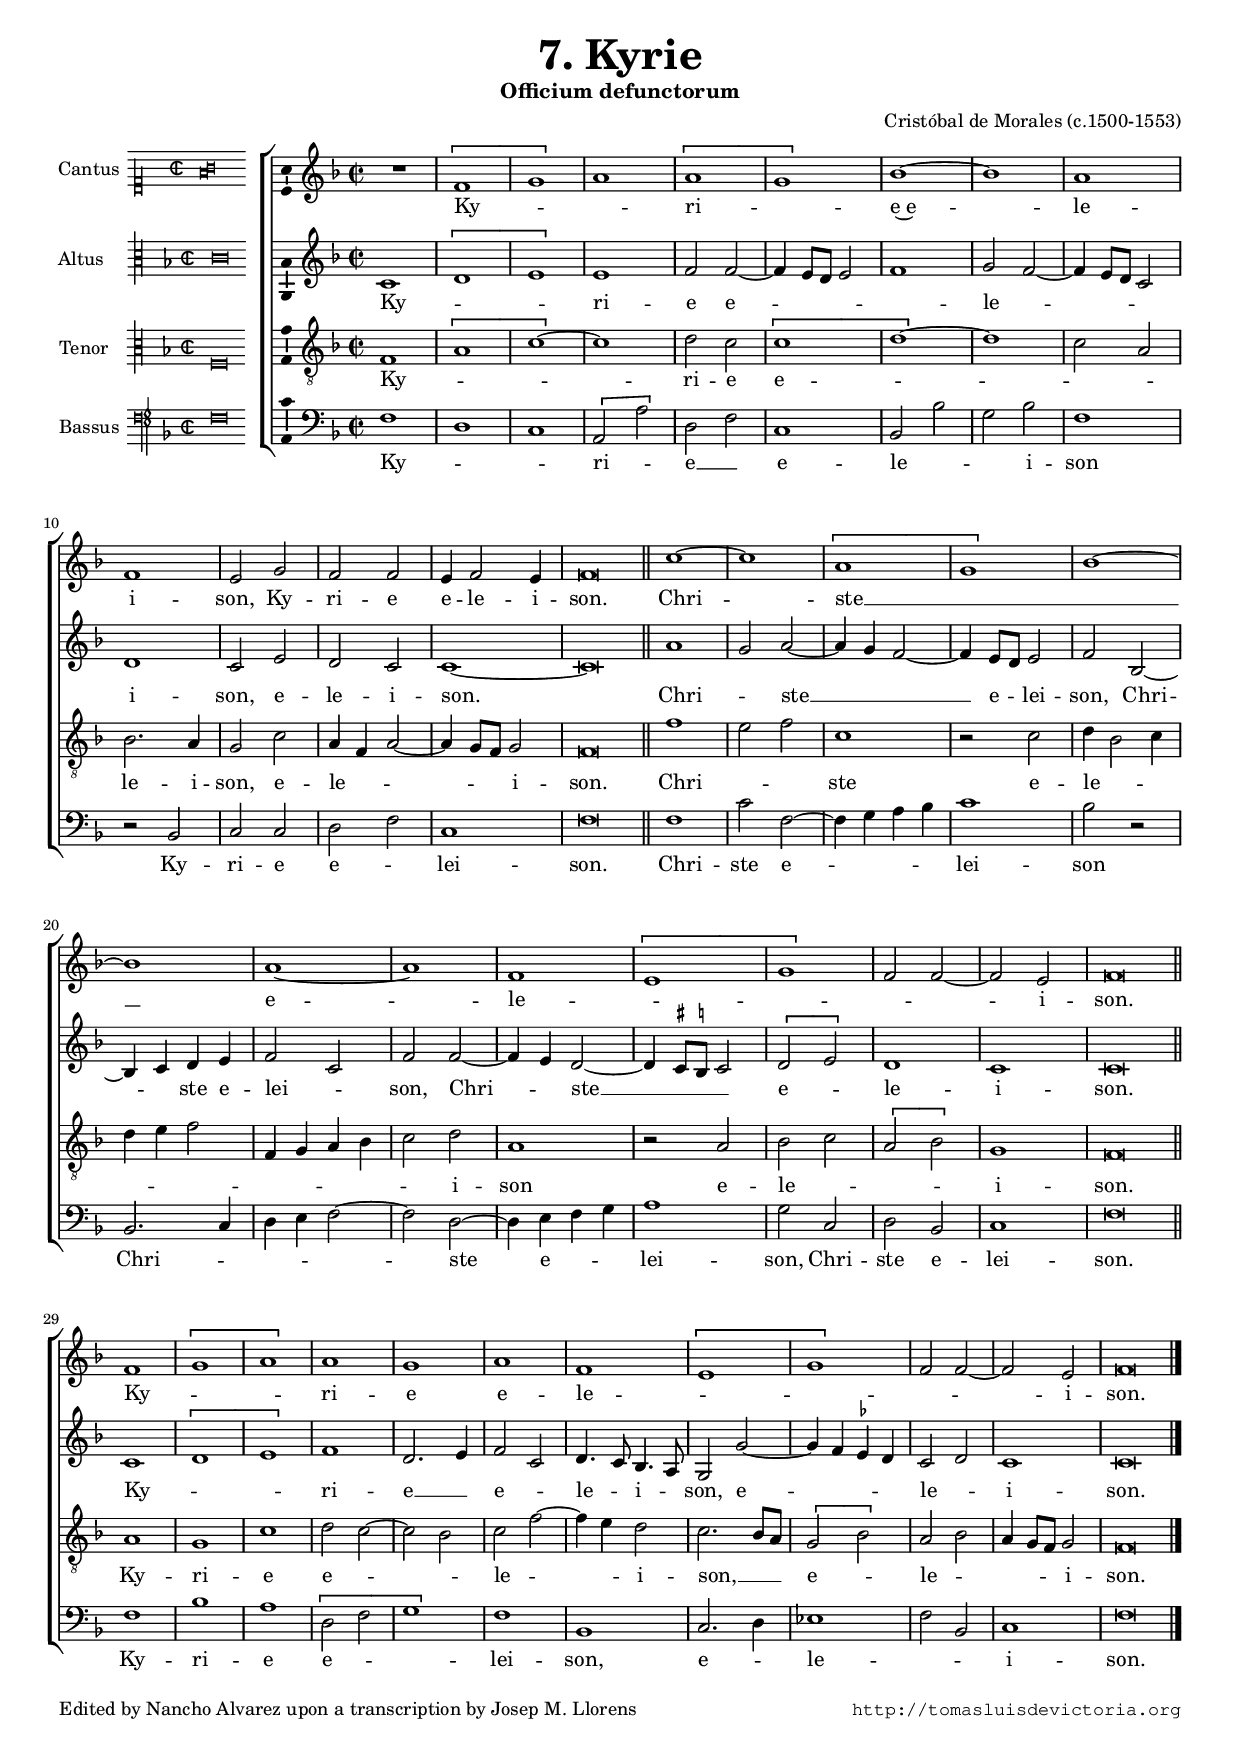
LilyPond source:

\version "2.22.0"

#(set-default-paper-size "a4")
#(set-global-staff-size 16.2)
#(ly:set-option 'point-and-click #f)
%mobile -s15.5 -i3.2

italicas=\override LyricText.font-shape = #'italic
rectas=\override LyricText.font-shape = #'upright
ss=\once \set suggestAccidentals = ##t
incipitwidth = 20
mtempo={\tempo 4 = 100}
mtempob={\tempo 4 = 50}
mt=#(define-music-function (offset) (number?) ; move lyric text
      #{ \once \override LyricText.X-offset = -$offset #})

htitle="Officium defunctorum: 7. Kyrie"
hcomposer="Morales"

\header {
	title=\markup{\fontsize #3 "7. Kyrie"}
	subtitle="Officium defunctorum"
	%subsubtitle=\markup{\null \vspace #2 }
	composer="Cristóbal de Morales (c.1500-1553)"
        pdfauthor=\composer
	%opus="(-)"
	%poet=\markup{} % hay muy pocas diferencias con el manuscrito IV de la Catedral de Málaga
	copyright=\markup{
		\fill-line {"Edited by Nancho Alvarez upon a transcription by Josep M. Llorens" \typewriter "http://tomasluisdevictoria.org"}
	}
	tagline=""
}

global={\key f \major \time 2/2 \skip 1*14 \bar "||"
        \skip 1*14 \bar "||" \break
        \skip 1*12 \bar "|."
}


cantus=\relative c'{
	R1
	\[f1
	g\]
	a
	\[a
	g\]
	bes ~
	bes
	a
	f
	e2 g
	f f
	e4 f2 e4
	f\breve*1/2
	c'1 ~
	c
	\[a
	g\]
	bes ~
	bes
	a ~
	a 
	f
	\[e1
	g\]
	f2 f ~
	f e
	f\breve*1/2
	f1
	\[g1
	a\]
	a g
	a f
	\[e
	g\]
	f2 f ~
	f e 
	f\breve*1/2
}

altus=\relative c'{
	c1
	\[d
	e\]
	e
	f2 f ~
	f4 e8 d e2
	f1
	g2 f ~
	f4 e8 d c2
	d1
	c2 e
	d c
	c1 ~
	c\breve*1/2
	a'1
	g2 a ~
	a4 g f2 ~
	f4 e8 d e2
	f2 bes, ~
	bes4 c d e
	f2 c
	f f ~
	f4 e d2 ~
	d4 \ss cis8 \ss b cis2
	\[d2 e\]
	d1
	c
	c\breve*1/2
	c1
	\[d1
	e\]
	f1
	d2. e4
	f2 c
	d4. c8 bes4. a8
	g2 g' ~
	g4 f \ss ees d
	c2 d
	c1
	c\breve*1/2
}

tenor=\relative c{
	f1
	\[a
	c ~ \]
	c 
	d2 c
	\[c1
	d ~ \]
	d
	c2 a
	bes2. a4
	g2 c
	a4 f a2 ~
	a4 g8 f g2
	f\breve*1/2
	f'1
	e2 f
	c1
	r2 c
	d4 bes2 c4
	d4 e f2
	f,4 g a bes
	c2 d
	a1
	r2 a
	bes c
	\[a2 bes\]
	g1
	f\breve*1/2
	a1
	g
	c
	d2 c ~
	c bes
	c2 f ~
	f4 e d2
	c2. bes8 a
	\[g2 bes\]
	a2 bes
	a4 g8 f g2
	f\breve*1/2
}

bassus=\relative c{
	f1
	d
	c
	\[a2 a'\]
	d,2 f
	c1
	bes2 bes'
	g bes
	f1
	r2 bes,
	c2 c
	d f
	c1
	f\breve*1/2
	f1
	c'2 f, ~
	f4 g a bes
	c1
	bes2 r
	bes,2. c4
	d e f2 ~
	f d ~
	d4 e f g
	a1
	g2 c,
	d bes
	c1
	f\breve*1/2
	f1
	bes
	a
	\[d,2 f
	g1\]
	f1
	bes,
	c2. d4
	ees1
	f2 bes,
	c1
	f\breve*1/2
}

textocantus=\lyricmode{
Ky -- _ _ ri -- _ e~e -- le -- i -- son,
Ky -- ri -- e e -- le -- i -- son.
\mt #1 Chri -- ste __ _ _ e -- le -- _ _ _ _ i -- son.
Ky -- _ _ ri -- e e -- le -- _ _ _ _ i -- son.
}

textoaltus=\lyricmode{
Ky -- _ _ ri -- e e -- _ _ _ _ le -- _ _ _ _ i -- son,
e -- le -- i -- son.
\mt #1 Chri -- _ ste __ _ _ e -- _ lei -- son,
\mt #1 Chri -- _ ste e -- lei -- _ son,
Chri -- _ ste __ _ _ _ e -- _ le -- i -- son.
Ky -- _ _ ri -- e __ _ e -- _ le -- _ i -- _ son,
e -- _ _ _ le -- _ i -- son.
}

textotenor=\lyricmode{
Ky -- _ _ ri -- e e -- _ _ _ le -- i -- son,
e -- le -- _ _ _ _ i -- son.
\mt #1 Chri -- _ _ ste
e -- le -- _ _ _ _ _ _ _ _ _ _ i -- son
e -- le -- _ _ _ i -- son.
Ky -- ri -- e e -- _ _ le -- _ _ i -- son, __ _ _
e -- _ le -- _ _ _ _ i -- son.
}

textobassus=\lyricmode{
Ky -- _ _ ri -- _ e __ _ 
e -- le -- _ _ i -- son
Ky -- ri -- e e -- _ lei -- son.
\mt #1 Chri -- ste e -- _ _ _ lei -- son
\mt #1 Chri -- _ _ _ _ ste e -- _ _ lei -- son,
Chri -- ste e -- lei -- son.
Ky -- ri -- e e -- _ _ lei -- son,
e -- _ le -- _ _ i -- son.
}


incipitcantus=\markup{
	\score{
		{ 
		\set Staff.instrumentName="Cantus "
		\override NoteHead.style = #'neomensural
		\override Staff.TimeSignature.style = #'neomensural
		\cadenzaOn 
		\clef "petrucci-c1" % no he visto los incipits, pongo los del número anterior
		\key c \major
		\time 2/2
                \[f'\breve*1/2 g'\]
		} 

	\layout {
       \context {\Voice
               \remove Ligature_bracket_engraver
               \consists Mensural_ligature_engraver
       }
       line-width=\incipitwidth
       indent = 0
       }
}
}

incipitaltus=\markup{
	\score{
		{ 
		\set Staff.instrumentName="Altus    "
		\override NoteHead.style = #'neomensural 
		\override Staff.TimeSignature.style = #'neomensural
		\cadenzaOn 
		\clef "petrucci-c3"
		\key f \major
		\time 2/2
                c'\breve
		} 
	\layout { line-width=\incipitwidth indent = 0 }
	}
}


incipittenor=\markup{
	\score{
		{ 
		\set Staff.instrumentName="Tenor   "
		\override NoteHead.style = #'neomensural 
		\override Staff.TimeSignature.style = #'neomensural
		\cadenzaOn 
		\clef "petrucci-c3"
		\key f \major
		\time 2/2
                f\breve
		} 
	\layout { line-width=\incipitwidth indent=0 }
	}
}

incipitbassus=\markup{
	\score{
		{ 
		\set Staff.instrumentName="Bassus "
		\override NoteHead.style = #'neomensural
		\override Staff.TimeSignature.style = #'neomensural
		\cadenzaOn 
		\clef "petrucci-f4"
		\key f \major
		\time 2/2
                f\breve
		} 
	\layout { line-width=\incipitwidth indent = 0 }
	}
}

%\layout {
%       \context {\Voice
%               \remove Ligature_bracket_engraver
%               \consists Mensural_ligature_engraver
%       }
%       line-width=\incipitwidth
%       indent = 0
%}

\score {\transpose c' c'{
\new ChoirStaff<<

	\new Staff <<\global
	\new Voice="v1" {
		\set Staff.instrumentName=\incipitcantus
		\clef "treble"
		\cantus }
	\new Lyrics \lyricsto "v1" {\textocantus }
	>>

	\new Staff <<\global
	\new Voice="v2" {
		\set Staff.instrumentName=\incipitaltus
		\clef "treble"
		\altus }
	\new Lyrics \lyricsto "v2" {\textoaltus }
	>>
	
	\new Staff <<\global
	\new Voice="v3" {
		\set Staff.instrumentName=\incipittenor
		\clef "G_8"
		\tenor }
	\new Lyrics \lyricsto "v3" {\textotenor }
	>>

	\new Staff <<\global
	\new Voice="v4" {
		\set Staff.instrumentName=\incipitbassus
		\clef "bass"
		\bassus }
	\new Lyrics \lyricsto "v4" {\textobassus }
	>>
	
>>

	} % transpose

\layout{ 
	\context {\Lyrics 
		\override VerticalAxisGroup.staff-affinity = #UP
		\override VerticalAxisGroup.nonstaff-relatedstaff-spacing =
			#'((basic-distance . 0) (minimum-distance . 0) (padding . .7))
		\override LyricText.font-size = #1.2
		\override LyricHyphen.minimum-distance = #0.5
	}
	\context {\Score 
		tempoHideNote = ##t
		\override BarNumber.padding = #2 
	}
	\context {\Voice 
		%melismaBusyProperties = #'()
		%autoBeaming = ##f
	}
	\context {\Staff 
                %\RemoveEmptyStaves
                %\override VerticalAxisGroup.remove-first = ##t
		\override VerticalAxisGroup.staff-staff-spacing =
			#'((basic-distance . 11) (minimum-distance . 0) (padding . 1))
		\consists Ambitus_engraver 
		\override LigatureBracket.padding = #1
	}
}

%\midi { \mtempo }

}


\paper{
	evenHeaderMarkup=\markup  \fill-line { \fromproperty #'page:page-number-string \htitle \hcomposer }
	oddHeaderMarkup= \markup  \fill-line { \on-the-fly #not-first-page \hcomposer \on-the-fly #not-first-page \htitle \on-the-fly #not-first-page \fromproperty #'page:page-number-string }
	system-count=4
	page-count = 1
	ragged-last-bottom = ##f
	indent=3.6\cm
	system-system-spacing =
	#'((basic-distance . 20) (minimum-distance . 0) (padding . 5))
	top-system-spacing = % header
	#'((basic-distance . 8) (minimum-distance . 0) (padding . 0))
	last-bottom-spacing = % footer
	#'((basic-distance . 14) (minimum-distance . 0) (padding . 0))
	markup-system-spacing.padding = #1.5
}
